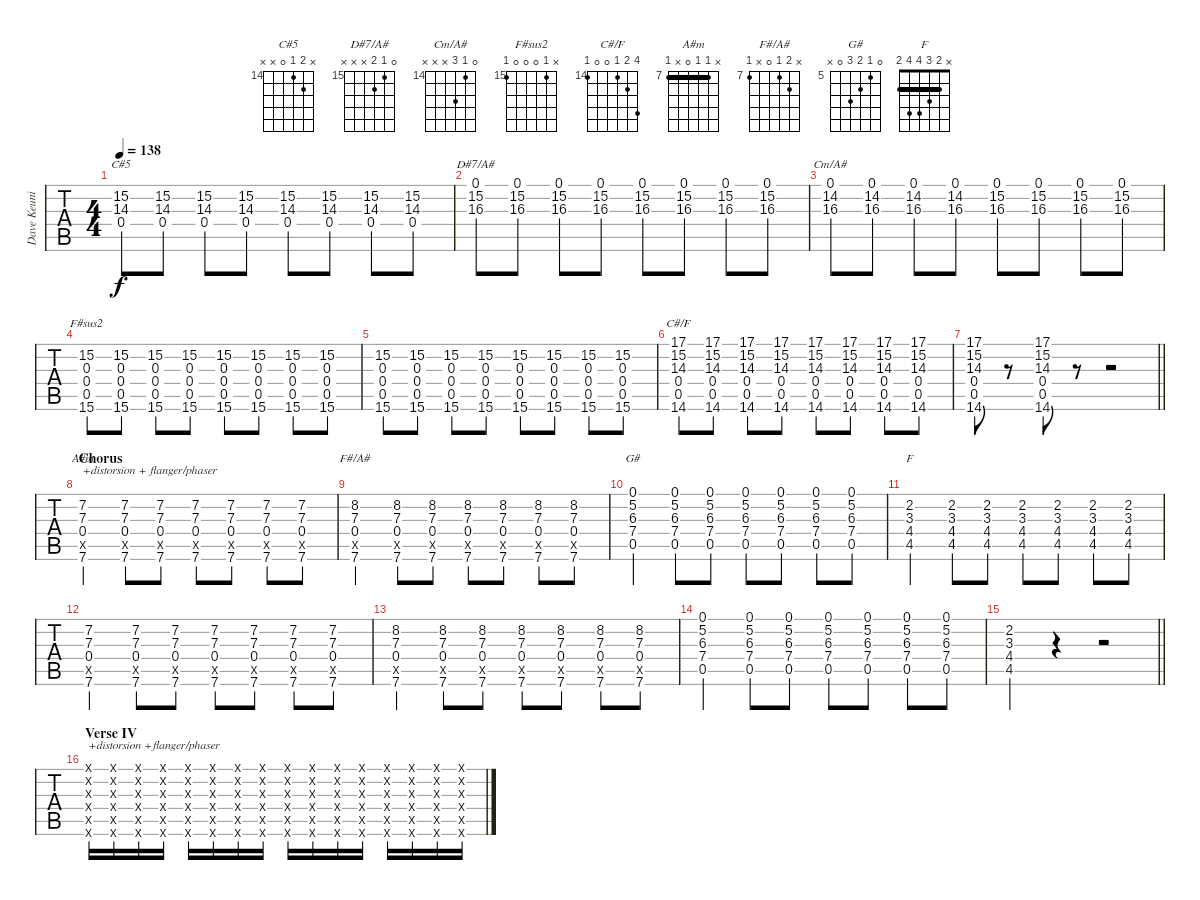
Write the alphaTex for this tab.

\track ("Dave Keuning's lead guitar" "Dave Keuni") {instrument distortionguitar}
\staff {tabs}
\tuning (Eb4 Bb3 Gb3 Db3 Ab2 Eb2) {hide}
\chord ("C#5" x 15 14 0 x x) {firstfret 14}
\chord ("D#7/A#" 0 15 16 x x x) {firstfret 15}
\chord ("Cm/A#" 0 14 16 x x x) {firstfret 14}
\chord ("F#sus2" x 15 0 0 0 15) {firstfret 15}
\chord ("C#/F" 17 15 14 0 0 14) {firstfret 14}
\chord ("A#m" x 7 7 0 x 7) {firstfret 7 barre 7}
\chord ("F#/A#" x 8 7 0 x 7) {firstfret 7}
\chord ("G#" 0 5 6 7 0 x) {firstfret 5}
\chord ("F" x 2 3 4 4 2) {barre 2}
\ts (4 4)
\tempo 138
\clef g2
\ks c
(15.2 14.3 0.4).8{ch "C#5" dy f} (15.2 14.3 0.4).8 (15.2 14.3 0.4).8 (15.2 14.3 0.4).8 (15.2 14.3 0.4).8 (15.2 14.3 0.4).8 (15.2 14.3 0.4).8 (15.2 14.3 0.4).8 |
(0.1 15.2 16.3).8{ch "D#7/A#"} (0.1 15.2 16.3).8 (0.1 15.2 16.3).8 (0.1 15.2 16.3).8 (0.1 15.2 16.3).8 (0.1 15.2 16.3).8 (0.1 15.2 16.3).8 (0.1 15.2 16.3).8 |
(0.1 14.2 16.3).8{ch "Cm/A#"} (0.1 14.2 16.3).8 (0.1 14.2 16.3).8 (0.1 14.2 16.3).8 (0.1 15.2 16.3).8 (0.1 15.2 16.3).8 (0.1 15.2 16.3).8 (0.1 15.2 16.3).8 |
(15.2 0.3 0.4 0.5 15.6).8{ch "F#sus2"} (15.2 0.3 0.4 0.5 15.6).8 (15.2 0.3 0.4 0.5 15.6).8 (15.2 0.3 0.4 0.5 15.6).8 (15.2 0.3 0.4 0.5 15.6).8 (15.2 0.3 0.4 0.5 15.6).8 (15.2 0.3 0.4 0.5 15.6).8 (15.2 0.3 0.4 0.5 15.6).8 |
(15.2 0.3 0.4 0.5 15.6).8 (15.2 0.3 0.4 0.5 15.6).8 (15.2 0.3 0.4 0.5 15.6).8 (15.2 0.3 0.4 0.5 15.6).8 (15.2 0.3 0.4 0.5 15.6).8 (15.2 0.3 0.4 0.5 15.6).8 (15.2 0.3 0.4 0.5 15.6).8 (15.2 0.3 0.4 0.5 15.6).8 |
(17.1 15.2 14.3 0.4 0.5 14.6).8{ch "C#/F"} (17.1 15.2 14.3 0.4 0.5 14.6).8 (17.1 15.2 14.3 0.4 0.5 14.6).8 (17.1 15.2 14.3 0.4 0.5 14.6).8 (17.1 15.2 14.3 0.4 0.5 14.6).8 (17.1 15.2 14.3 0.4 0.5 14.6).8 (17.1 15.2 14.3 0.4 0.5 14.6).8 (17.1 15.2 14.3 0.4 0.5 14.6).8 |
\barLineRight lightlight
(17.1 15.2 14.3 0.4 0.5 14.6).8 r.8 (17.1 15.2 14.3 0.4 0.5 14.6).8 r.8 r.2 |
\section ("" "Chorus")
(7.2 7.3 0.4 0.5{x} 7.6).4{ch "A#m" txt "+distorsion + flanger/phaser"} (7.2 7.3 0.4 0.5{x} 7.6).8 (7.2 7.3 0.4 0.5{x} 7.6).8 (7.2 7.3 0.4 0.5{x} 7.6).8 (7.2 7.3 0.4 0.5{x} 7.6).8 (7.2 7.3 0.4 0.5{x} 7.6).8 (7.2 7.3 0.4 0.5{x} 7.6).8 |
(8.2 7.3 0.4 0.5{x} 7.6).4{ch "F#/A#"} (8.2 7.3 0.4 0.5{x} 7.6).8 (8.2 7.3 0.4 0.5{x} 7.6).8 (8.2 7.3 0.4 0.5{x} 7.6).8 (8.2 7.3 0.4 0.5{x} 7.6).8 (8.2 7.3 0.4 0.5{x} 7.6).8 (8.2 7.3 0.4 0.5{x} 7.6).8 |
(0.1 5.2 6.3 7.4 0.5).4{ch "G#"} (0.1 5.2 6.3 7.4 0.5).8 (0.1 5.2 6.3 7.4 0.5).8 (0.1 5.2 6.3 7.4 0.5).8 (0.1 5.2 6.3 7.4 0.5).8 (0.1 5.2 6.3 7.4 0.5).8 (0.1 5.2 6.3 7.4 0.5).8 |
(2.2 3.3 4.4 4.5).4{ch "F"} (2.2 3.3 4.4 4.5).8 (2.2 3.3 4.4 4.5).8 (2.2 3.3 4.4 4.5).8 (2.2 3.3 4.4 4.5).8 (2.2 3.3 4.4 4.5).8 (2.2 3.3 4.4 4.5).8 |
(7.2 7.3 0.4 0.5{x} 7.6).4 (7.2 7.3 0.4 0.5{x} 7.6).8 (7.2 7.3 0.4 0.5{x} 7.6).8 (7.2 7.3 0.4 0.5{x} 7.6).8 (7.2 7.3 0.4 0.5{x} 7.6).8 (7.2 7.3 0.4 0.5{x} 7.6).8 (7.2 7.3 0.4 0.5{x} 7.6).8 |
(8.2 7.3 0.4 0.5{x} 7.6).4 (8.2 7.3 0.4 0.5{x} 7.6).8 (8.2 7.3 0.4 0.5{x} 7.6).8 (8.2 7.3 0.4 0.5{x} 7.6).8 (8.2 7.3 0.4 0.5{x} 7.6).8 (8.2 7.3 0.4 0.5{x} 7.6).8 (8.2 7.3 0.4 0.5{x} 7.6).8 |
(0.1 5.2 6.3 7.4 0.5).4 (0.1 5.2 6.3 7.4 0.5).8 (0.1 5.2 6.3 7.4 0.5).8 (0.1 5.2 6.3 7.4 0.5).8 (0.1 5.2 6.3 7.4 0.5).8 (0.1 5.2 6.3 7.4 0.5).8 (0.1 5.2 6.3 7.4 0.5).8 |
\barLineRight lightlight
(2.2 3.3 4.4 4.5).4 r.4 r.2 |
\section ("" "Verse IV")
(0.1{x} 0.2{x} 0.3{x} 0.4{x} 0.5{x} 0.6{x}).16{txt "+distorsion +flanger/phaser"} (0.1{x} 0.2{x} 0.3{x} 0.4{x} 0.5{x} 0.6{x}).16 (0.1{x} 0.2{x} 0.3{x} 0.4{x} 0.5{x} 0.6{x}).16 (0.1{x} 0.2{x} 0.3{x} 0.4{x} 0.5{x} 0.6{x}).16 (0.1{x} 0.2{x} 0.3{x} 0.4{x} 0.5{x} 0.6{x}).16 (0.1{x} 0.2{x} 0.3{x} 0.4{x} 0.5{x} 0.6{x}).16 (0.1{x} 0.2{x} 0.3{x} 0.4{x} 0.5{x} 0.6{x}).16 (0.1{x} 0.2{x} 0.3{x} 0.4{x} 0.5{x} 0.6{x}).16 (0.1{x} 0.2{x} 0.3{x} 0.4{x} 0.5{x} 0.6{x}).16 (0.1{x} 0.2{x} 0.3{x} 0.4{x} 0.5{x} 0.6{x}).16 (0.1{x} 0.2{x} 0.3{x} 0.4{x} 0.5{x} 0.6{x}).16 (0.1{x} 0.2{x} 0.3{x} 0.4{x} 0.5{x} 0.6{x}).16 (0.1{x} 0.2{x} 0.3{x} 0.4{x} 0.5{x} 0.6{x}).16 (0.1{x} 0.2{x} 0.3{x} 0.4{x} 0.5{x} 0.6{x}).16 (0.1{x} 0.2{x} 0.3{x} 0.4{x} 0.5{x} 0.6{x}).16 (0.1{x} 0.2{x} 0.3{x} 0.4{x} 0.5{x} 0.6{x}).16
